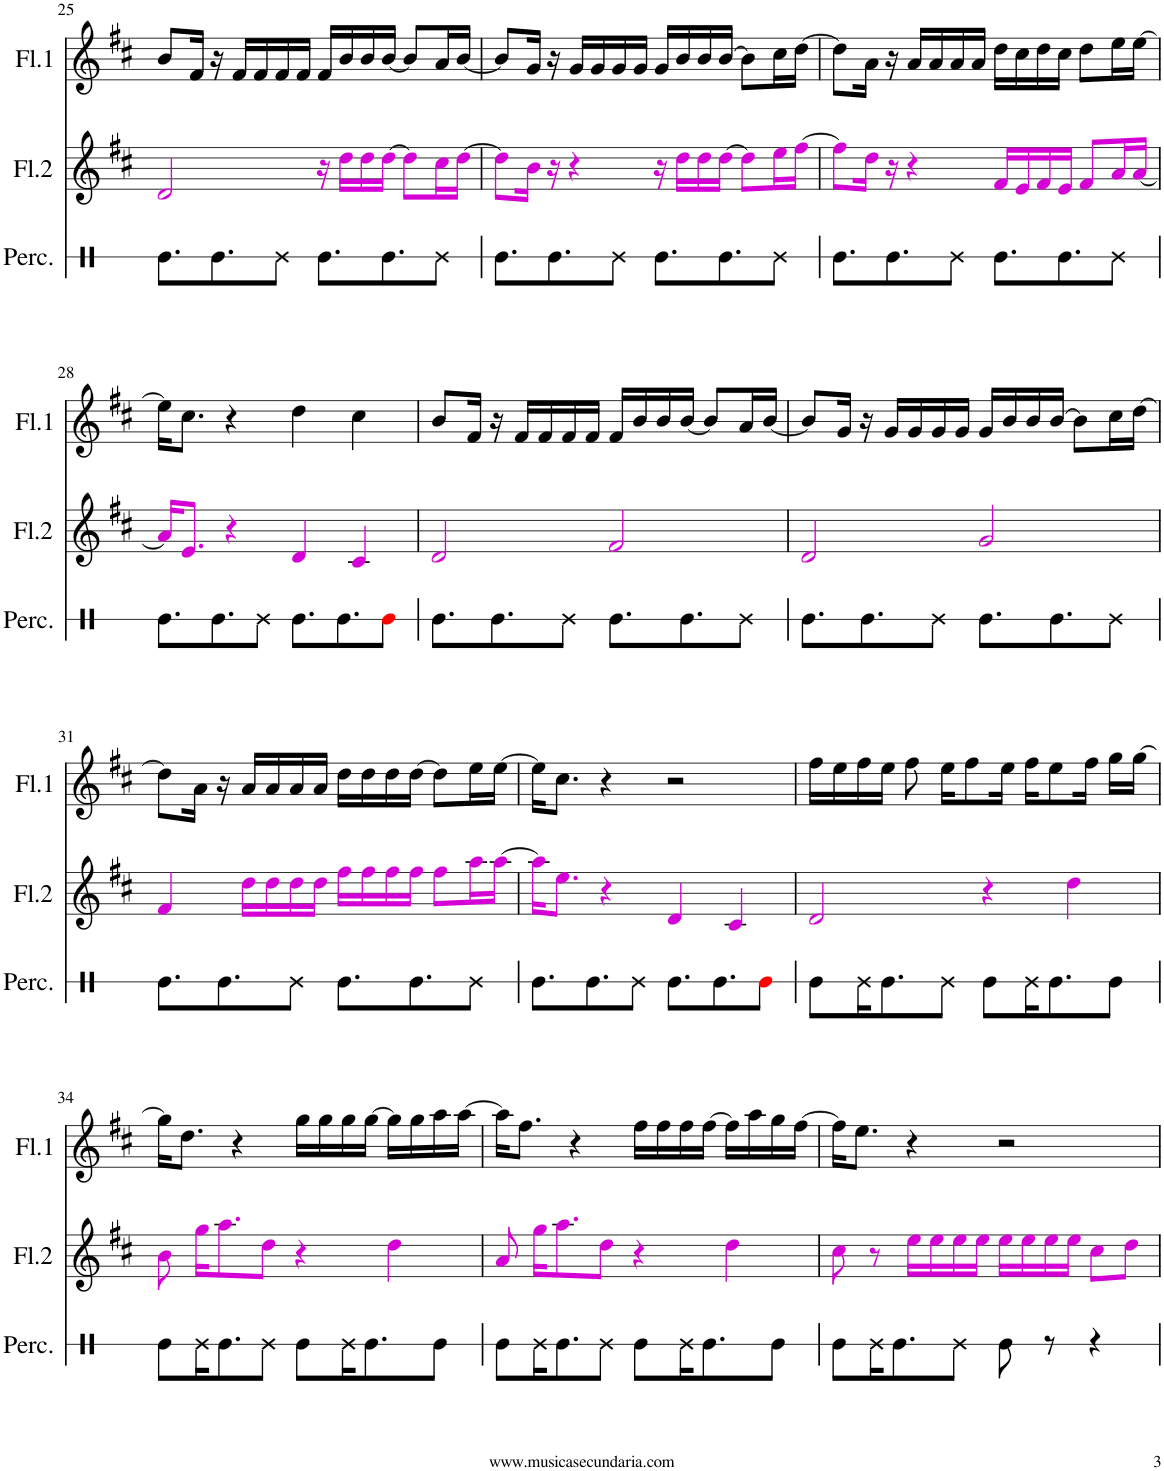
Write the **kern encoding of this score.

**kern	**kern	**kern
*part3	*part2	*part1
*staff3	*staff2	*staff1
*I"Percusión	*I"Flauta 2	*I"Flauta 1
*I'Perc.	*I'Fl.2	*I'Fl.1
!!LO:PB:g=z
*clefX	*clefG2	*clefG2
*k[]	*k[f#c#]	*k[f#c#]
*M4/4	*M4/4	*M4/4
=25	=25	=25
8.Re\L	2di/	8b/L
.	.	16f#/Jk
8.Re\	.	16r
.	.	16f#/LL
.	.	16f#/
8Re\J	.	16f#/
.	.	16f#/JJ
8.Re\L	16r	16f#/LL
.	16ddi\LL	16b/
.	16ddi\	16b/
8.Re\	[16ddi\JJ	[16b/JJ
.	8ddi\L]	8b/L]
8Re\J	16cc#i\L	16a/L
.	[16ddi\JJ	[16b/JJ
=26	=26	=26
8.Re\L	8ddi\L]	8b/L]
.	16bi\Jk	16g/Jk
8.Re\	16r	16r
.	4r	16g/LL
.	.	16g/
8Re\J	.	16g/
.	.	16g/JJ
8.Re\L	16r	16g/LL
.	16ddi\LL	16b/
.	16ddi\	16b/
8.Re\	[16ddi\JJ	[16b/JJ
.	8ddi\L]	8b\L]
8Re\J	16eei\L	16cc#\L
.	[16ff#i\JJ	[16dd\JJ
=27	=27	=27
8.Re\L	8ff#i\L]	8dd\L]
.	16ddi\Jk	16a\Jk
8.Re\	16r	16r
.	4r	16a/LL
.	.	16a/
8Re\J	.	16a/
.	.	16a/JJ
8.Re\L	16f#i/LL	16dd\LL
.	16ei/	16cc#\
.	16f#i/	16dd\
8.Re\	16ei/JJ	16cc#\JJ
.	8f#i/L	8dd\L
8Re\J	16ai/L	16ee\L
.	[16ai/JJ	[16ee\JJ
!!LO:LB:g=z
=28	=28	=28
8.Re\L	16ai/KL]	16ee\KL]
.	8.ei/J	8.cc#\J
8.Re\	.	.
.	4r	4r
8Re\J	.	.
8.Re\L	4di/	4dd\
8.Re\	.	.
.	4c#i/	4cc#\
8Rej\J	.	.
=29	=29	=29
8.Re\L	2di/	8b/L
.	.	16f#/Jk
8.Re\	.	16r
.	.	16f#/LL
.	.	16f#/
8Re\J	.	16f#/
.	.	16f#/JJ
8.Re\L	2f#i/	16f#/LL
.	.	16b/
.	.	16b/
8.Re\	.	[16b/JJ
.	.	8b/L]
8Re\J	.	16a/L
.	.	[16b/JJ
=30	=30	=30
8.Re\L	2di/	8b/L]
.	.	16g/Jk
8.Re\	.	16r
.	.	16g/LL
.	.	16g/
8Re\J	.	16g/
.	.	16g/JJ
8.Re\L	2gi/	16g/LL
.	.	16b/
.	.	16b/
8.Re\	.	[16b/JJ
.	.	8b\L]
8Re\J	.	16cc#\L
.	.	[16dd\JJ
!!LO:LB:g=z
=31	=31	=31
8.Re\L	4f#i/	8dd\L]
.	.	16a\Jk
8.Re\	.	16r
.	16ddi\LL	16a/LL
.	16ddi\	16a/
8Re\J	16ddi\	16a/
.	16ddi\JJ	16a/JJ
8.Re\L	16ff#i\LL	16dd\LL
.	16ff#i\	16dd\
.	16ff#i\	16dd\
8.Re\	16ff#i\JJ	[16dd\JJ
.	8ff#i\L	8dd\L]
8Re\J	16aai\L	16ee\L
.	[16aai\JJ	[16ee\JJ
=32	=32	=32
8.Re\L	16aai\KL]	16ee\KL]
.	8.eei\J	8.cc#\J
8.Re\	.	.
.	4r	4r
8Re\J	.	.
8.Re\L	4di/	2r
8.Re\	.	.
.	4c#i/	.
8Rej\J	.	.
=33	=33	=33
8Re\L	2di/	16ff#\LL
.	.	16ee\
16Re\K	.	16ff#\
8.Re\	.	16ee\JJ
.	.	8ff#\
8Re\J	.	16ee\KL
.	.	8ff#\
8Re\L	4r	.
.	.	16ee\Jk
16Re\K	.	16ff#\KL
8.Re\	.	8ee\
.	4ddi\	.
.	.	16ff#\JL
8Re\J	.	16gg\LL
.	.	[16gg\JJ
!!LO:LB:g=z
=34	=34	=34
8Re\L	8bi\	16gg\KL]
.	.	8.dd\J
16Re\K	16ggi\KL	.
8.Re\	8.aai\	.
.	.	4r
8Re\J	8ddi\J	.
8Re\L	4r	16gg\LL
.	.	16gg\
16Re\K	.	16gg\
8.Re\	.	[16gg\JJ
.	4ddi\	16gg\LL]
.	.	16gg\
8Re\J	.	16aa\
.	.	[16aa\JJ
=35	=35	=35
8Re\L	8ai/	16aa\KL]
.	.	8.ff#\J
16Re\K	16ggi\KL	.
8.Re\	8.aai\	.
.	.	4r
8Re\J	8ddi\J	.
8Re\L	4r	16ff#\LL
.	.	16ff#\
16Re\K	.	16ff#\
8.Re\	.	[16ff#\JJ
.	4ddi\	16ff#\LL]
.	.	16aa\
8Re\J	.	16gg\
.	.	[16ff#\JJ
=36	=36	=36
8Re\L	8cc#i\	16ff#\KL]
.	.	8.ee\J
16Re\K	8r	.
8.Re\	.	.
.	16eei\LL	4r
.	16eei\	.
8Re\J	16eei\	.
.	16eei\JJ	.
8Re\	16eei\LL	2r
.	16eei\	.
8r	16eei\	.
.	16eei\JJ	.
4r	8cc#i\L	.
.	8ddi\J	.
=	=	=
*-	*-	*-
